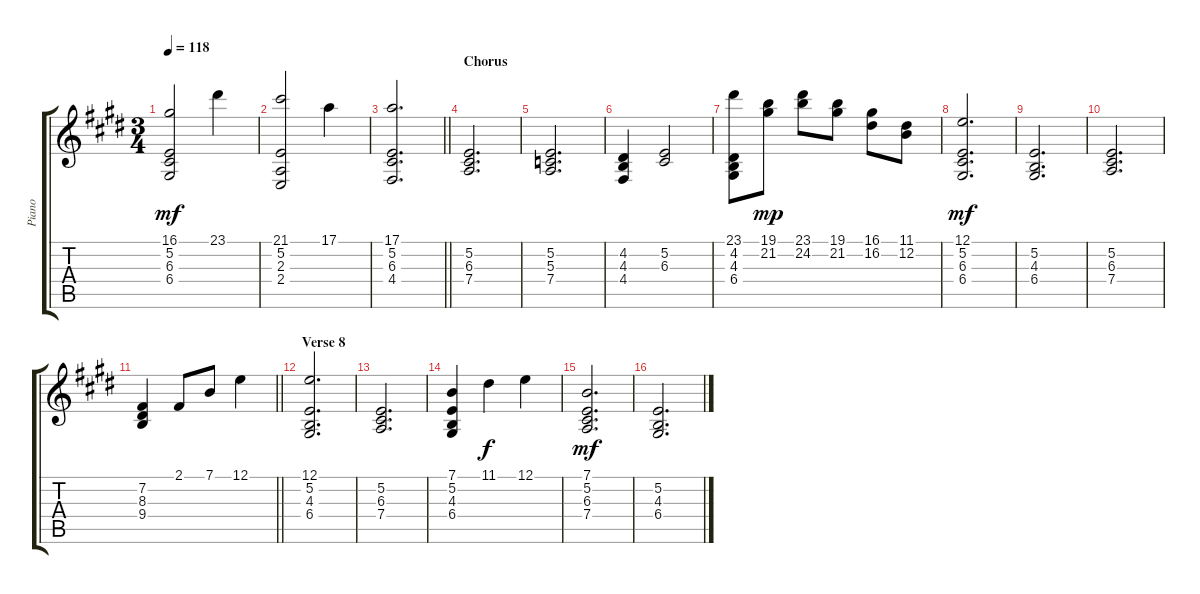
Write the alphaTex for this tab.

\track ("Piano" "Piano") {instrument acousticgrandpiano}
\staff {score tabs}
\tuning (E4 B3 G3 D3 A2 E2) {hide}
\ts (3 4)
\tempo 118
\clef g2
\ks e
(16.1 5.2 6.3 6.4).2{dy mf} 23.1.4 |
(21.1 5.2 2.3 2.4).2 17.1.4 |
\barLineRight lightlight
(17.1 5.2 6.3 4.4).2{d} |
\section ("" "Chorus")
(5.2 6.3 7.4).2{d} |
(5.2 5.3 7.4).2{d} |
(4.2 4.3 4.4).4 (5.2 6.3).2 |
(23.1 4.2 4.3 6.4).8 (19.1 21.2).8{dy mp} (23.1 24.2).8 (19.1 21.2).8 (16.1 16.2).8 (11.1 12.2).8 |
(12.1 5.2 6.3 6.4).2{d dy mf} |
(5.2 4.3 6.4).2{d} |
(5.2 6.3 7.4).2{d} |
\barLineRight lightlight
(7.2 8.3 9.4).4 2.1.8 7.1.8 12.1.4 |
\section ("" "Verse 8")
(12.1 5.2 4.3 6.4).2{d} |
(5.2 6.3 7.4).2{d} |
(7.1 5.2 4.3 6.4).4 11.1.4{dy f} 12.1.4 |
(7.1 5.2 6.3 7.4).2{d dy mf} |
(5.2 4.3 6.4).2{d}
